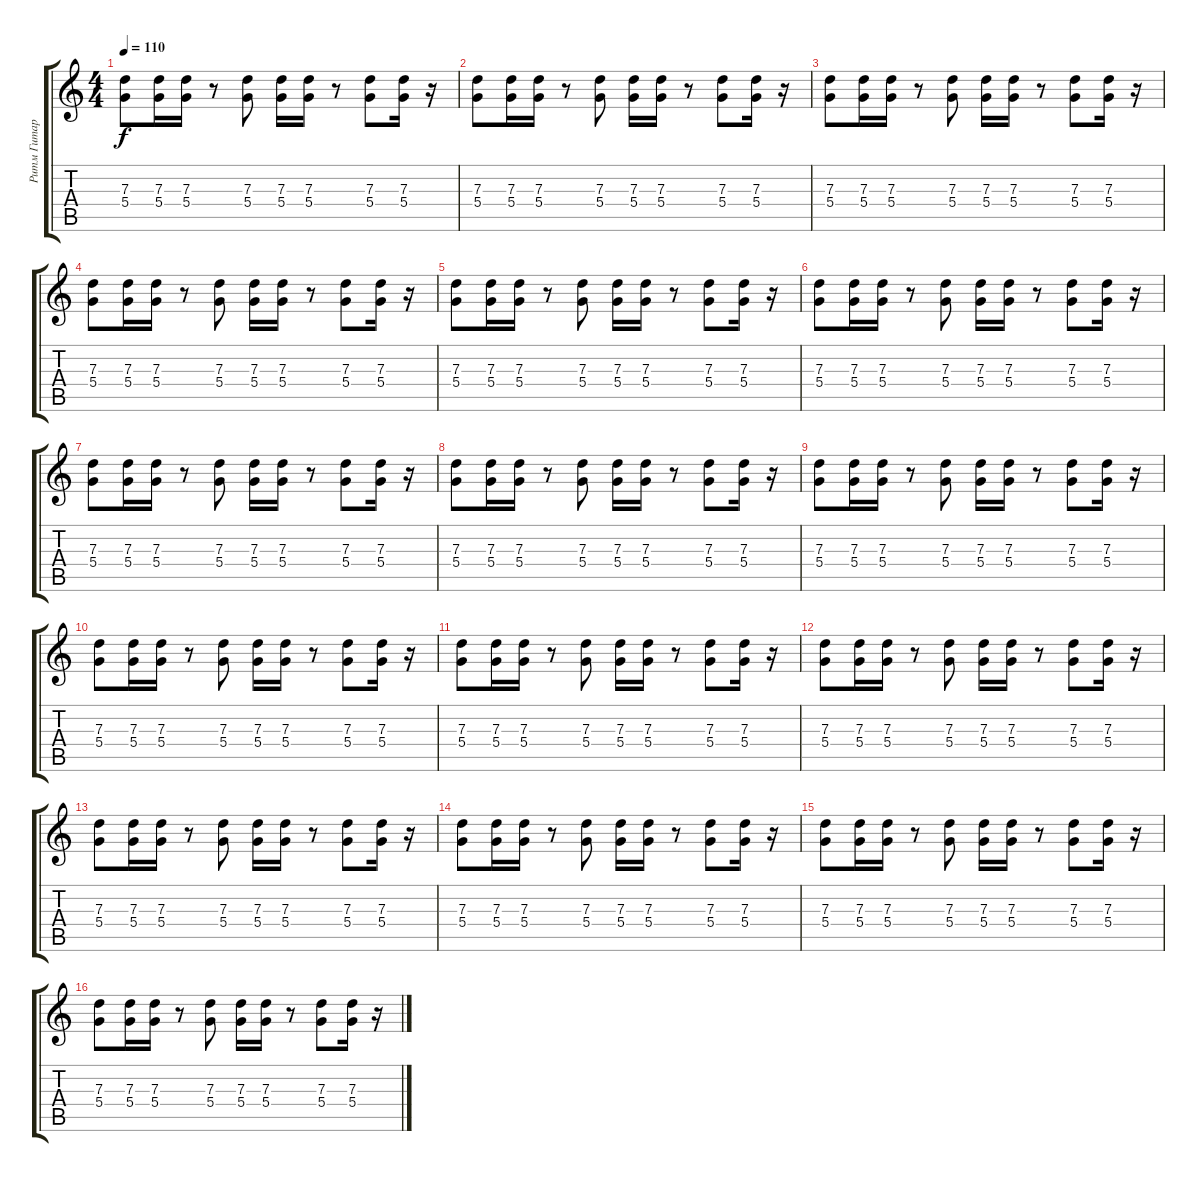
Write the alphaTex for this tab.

\track ("Ритм Гитара" "Ритм Гитар") {instrument overdrivenguitar}
\staff {score tabs}
\tuning (E4 B3 G3 D3 A2 E2) {hide}
\ts (4 4)
\tempo 110
\clef g2
\ks c
(7.3 5.4).8{dy f} (7.3 5.4).16 (7.3 5.4).16 r.8 (7.3 5.4).8 (7.3 5.4).16 (7.3 5.4).16 r.8 (7.3 5.4).8 (7.3 5.4).16 r.16 |
(7.3 5.4).8 (7.3 5.4).16 (7.3 5.4).16 r.8 (7.3 5.4).8 (7.3 5.4).16 (7.3 5.4).16 r.8 (7.3 5.4).8 (7.3 5.4).16 r.16 |
(7.3 5.4).8 (7.3 5.4).16 (7.3 5.4).16 r.8 (7.3 5.4).8 (7.3 5.4).16 (7.3 5.4).16 r.8 (7.3 5.4).8 (7.3 5.4).16 r.16 |
(7.3 5.4).8 (7.3 5.4).16 (7.3 5.4).16 r.8 (7.3 5.4).8 (7.3 5.4).16 (7.3 5.4).16 r.8 (7.3 5.4).8 (7.3 5.4).16 r.16 |
(7.3 5.4).8 (7.3 5.4).16 (7.3 5.4).16 r.8 (7.3 5.4).8 (7.3 5.4).16 (7.3 5.4).16 r.8 (7.3 5.4).8 (7.3 5.4).16 r.16 |
(7.3 5.4).8 (7.3 5.4).16 (7.3 5.4).16 r.8 (7.3 5.4).8 (7.3 5.4).16 (7.3 5.4).16 r.8 (7.3 5.4).8 (7.3 5.4).16 r.16 |
(7.3 5.4).8 (7.3 5.4).16 (7.3 5.4).16 r.8 (7.3 5.4).8 (7.3 5.4).16 (7.3 5.4).16 r.8 (7.3 5.4).8 (7.3 5.4).16 r.16 |
(7.3 5.4).8 (7.3 5.4).16 (7.3 5.4).16 r.8 (7.3 5.4).8 (7.3 5.4).16 (7.3 5.4).16 r.8 (7.3 5.4).8 (7.3 5.4).16 r.16 |
(7.3 5.4).8 (7.3 5.4).16 (7.3 5.4).16 r.8 (7.3 5.4).8 (7.3 5.4).16 (7.3 5.4).16 r.8 (7.3 5.4).8 (7.3 5.4).16 r.16 |
(7.3 5.4).8 (7.3 5.4).16 (7.3 5.4).16 r.8 (7.3 5.4).8 (7.3 5.4).16 (7.3 5.4).16 r.8 (7.3 5.4).8 (7.3 5.4).16 r.16 |
(7.3 5.4).8 (7.3 5.4).16 (7.3 5.4).16 r.8 (7.3 5.4).8 (7.3 5.4).16 (7.3 5.4).16 r.8 (7.3 5.4).8 (7.3 5.4).16 r.16 |
(7.3 5.4).8 (7.3 5.4).16 (7.3 5.4).16 r.8 (7.3 5.4).8 (7.3 5.4).16 (7.3 5.4).16 r.8 (7.3 5.4).8 (7.3 5.4).16 r.16 |
(7.3 5.4).8 (7.3 5.4).16 (7.3 5.4).16 r.8 (7.3 5.4).8 (7.3 5.4).16 (7.3 5.4).16 r.8 (7.3 5.4).8 (7.3 5.4).16 r.16 |
(7.3 5.4).8 (7.3 5.4).16 (7.3 5.4).16 r.8 (7.3 5.4).8 (7.3 5.4).16 (7.3 5.4).16 r.8 (7.3 5.4).8 (7.3 5.4).16 r.16 |
(7.3 5.4).8 (7.3 5.4).16 (7.3 5.4).16 r.8 (7.3 5.4).8 (7.3 5.4).16 (7.3 5.4).16 r.8 (7.3 5.4).8 (7.3 5.4).16 r.16 |
(7.3 5.4).8 (7.3 5.4).16 (7.3 5.4).16 r.8 (7.3 5.4).8 (7.3 5.4).16 (7.3 5.4).16 r.8 (7.3 5.4).8 (7.3 5.4).16 r.16
